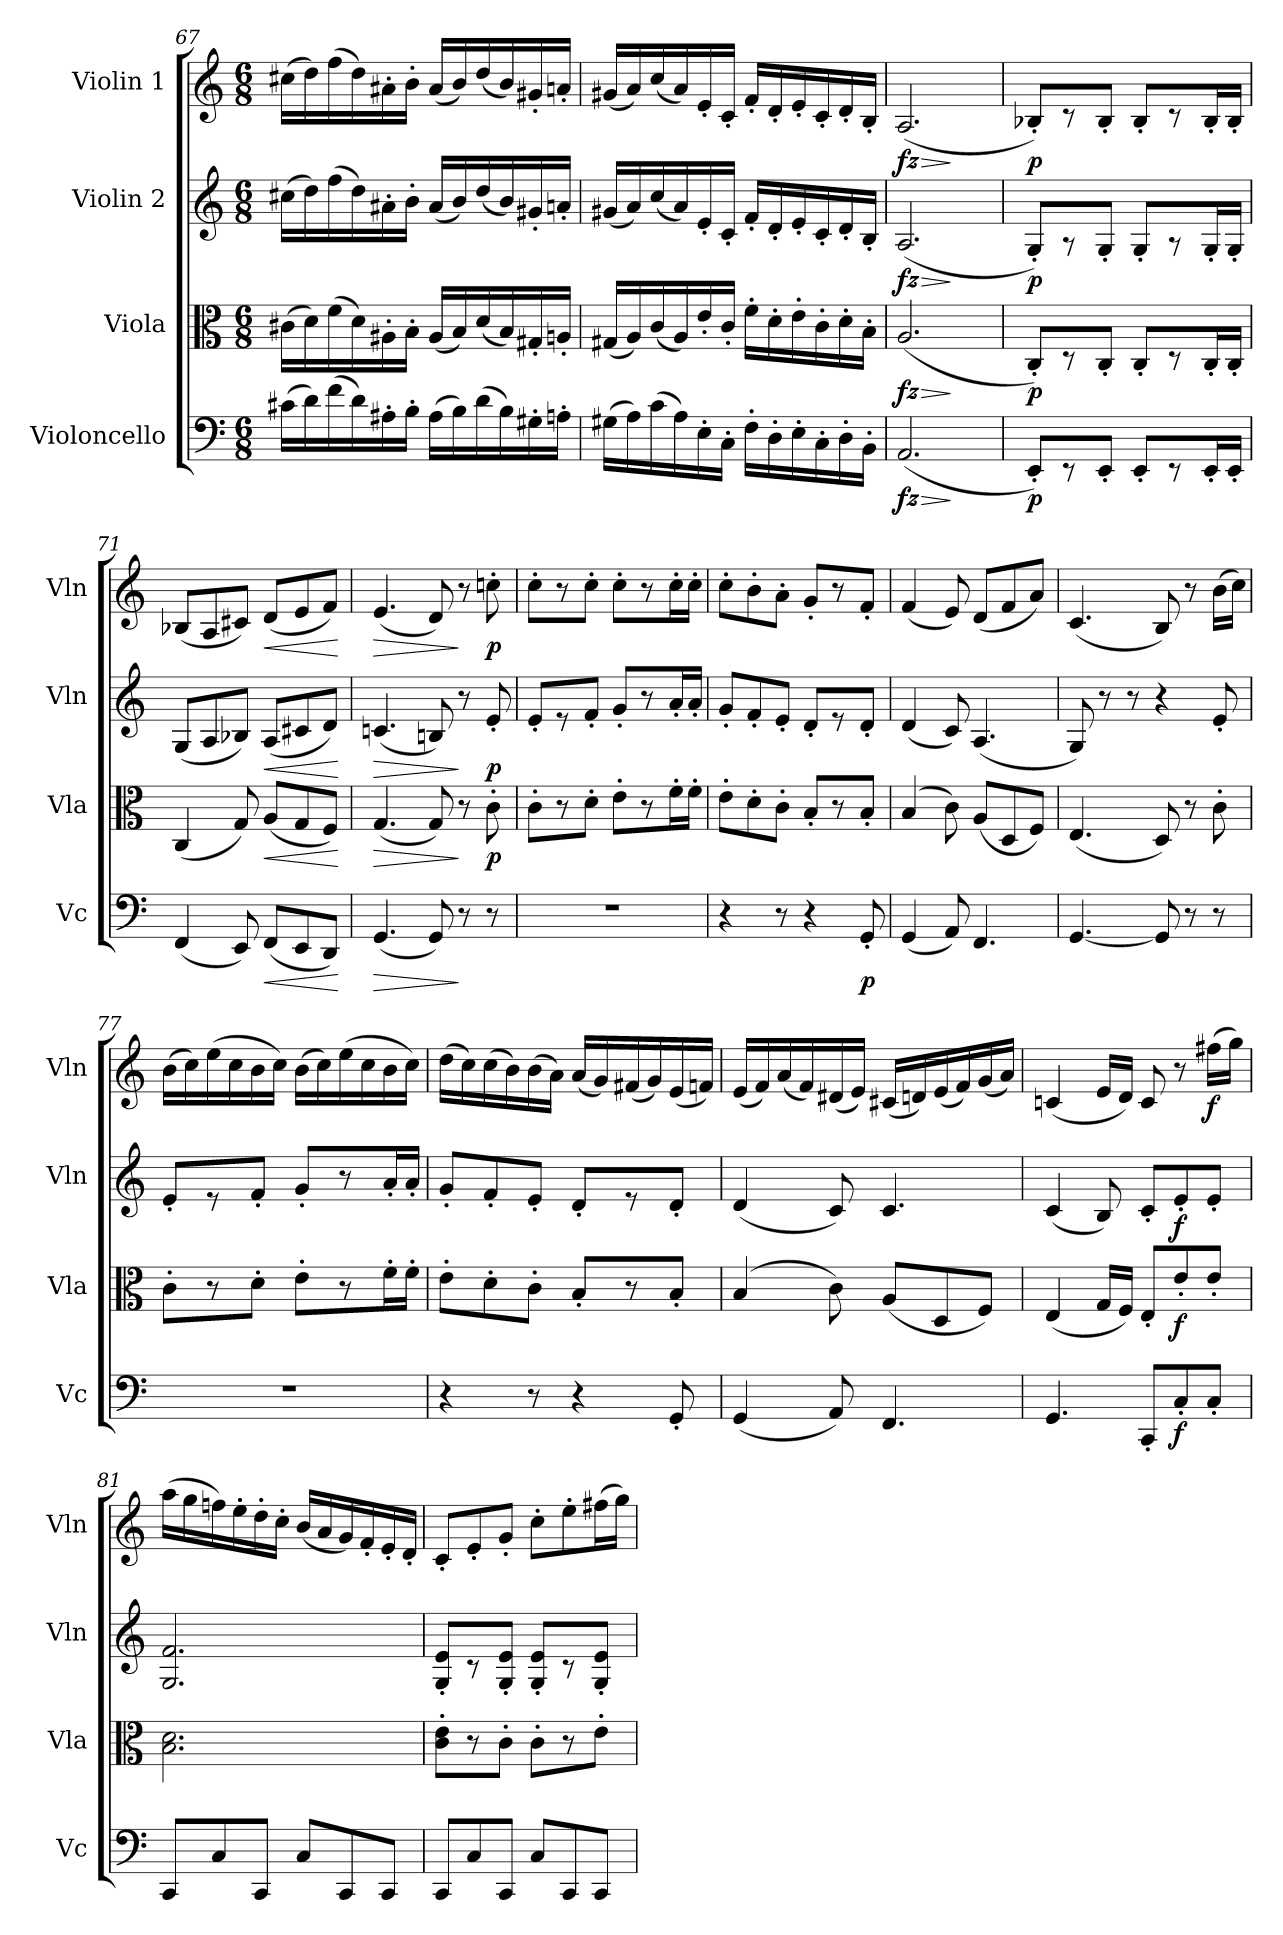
**kern	**dynam	**kern	**dynam	**kern	**dynam	**kern	**dynam
*part4	*part4	*part3	*part3	*part2	*part2	*part1	*part1
*staff4	*staff4	*staff3	*staff3	*staff2	*staff2	*staff1	*staff1
*I"Violoncello	*	*I"Viola	*	*I"Violin 2	*	*I"Violin 1	*
*I'Vc	*	*I'Vla	*	*I'Vln	*	*I'Vln	*
*clefF4	*	*clefC3	*	*clefG2	*	*clefG2	*
*k[]	*	*k[]	*	*k[]	*	*k[]	*
*M6/8	*	*M6/8	*	*M6/8	*	*M6/8	*
=67	=67	=67	=67	=67	=67	=67	=67
(16c#X\LL	.	(16c#X\LL	.	(16cc#X\LL	.	(16cc#X\LL	.
16d\)	.	16d\)	.	16dd\)	.	16dd\)	.
(16f\	.	(16f\	.	(16ff\	.	(16ff\	.
16d\)	.	16d\)	.	16dd\)	.	16dd\)	.
16A#X'\	.	16A#X'\	.	16a#X'\	.	16a#X'\	.
16B'\JJ	.	16B'\JJ	.	16b'\JJ	.	16b'\JJ	.
(16A#\LL	.	(16A#/LL	.	(16a#/LL	.	(16a#/LL	.
16B\)	.	16B/)	.	16b/)	.	16b/)	.
(16d\	.	(16d/	.	(16dd/	.	(16dd/	.
16B\)	.	16B/)	.	16b/)	.	16b/)	.
16G#X'\	.	16G#X'/	.	16g#X'/	.	16g#X'/	.
16An'\JJ	.	16An'/JJ	.	16an'/JJ	.	16an'/JJ	.
=68	=68	=68	=68	=68	=68	=68	=68
(16G#X\LL	.	(16G#X/LL	.	(16g#X/LL	.	(16g#X/LL	.
16A\)	.	16A/)	.	16a/)	.	16a/)	.
(16c\	.	(16c/	.	(16cc/	.	(16cc/	.
16A\)	.	16A/)	.	16a/)	.	16a/)	.
16E'\	.	16e'/	.	16e'/	.	16e'/	.
16C'\JJ	.	16c'/JJ	.	16c'/JJ	.	16c'/JJ	.
16F'\LL	.	16f'\LL	.	16f'/LL	.	16f'/LL	.
16D'\	.	16d'\	.	16d'/	.	16d'/	.
16E'\	.	16e'\	.	16e'/	.	16e'/	.
16C'\	.	16c'\	.	16c'/	.	16c'/	.
16D'\	.	16d'\	.	16d'/	.	16d'/	.
16BB'\JJ	.	16B'\JJ	.	16B'/JJ	.	16B'/JJ	.
!!LO:PB:g=z
=69	=69	=69	=69	=69	=69	=69	=69
!	!LO:HP:b	!	!LO:HP:b	!	!LO:HP:b	!	!LO:HP:b
!	!LO:DY:n=1:b	!	!LO:DY:n=1:b	!	!LO:DY:n=1:b	!	!LO:DY:n=1:b
(2.AA/	> fz	(2.A/	> fz	(2.A/	> fz	(2.A/	> fz
.	]	.	]	.	]	.	]
=70	=70	=70	=70	=70	=70	=70	=70
!	!LO:DY:b	!	!LO:DY:b	!	!LO:DY:b	!	!LO:DY:b
8EE'/L)	p	8C'/L)	p	8G'/L)	p	8B-X'/L)	p
8r	.	8r	.	8r	.	8r	.
8EE'/J	.	8C'/J	.	8G'/J	.	8B-'/J	.
8EE'/L	.	8C'/L	.	8G'/L	.	8B-'/L	.
8r	.	8r	.	8r	.	8r	.
16EE'/L	.	16C'/L	.	16G'/L	.	16B-'/L	.
16EE'/JJ	.	16C'/JJ	.	16G'/JJ	.	16B-'/JJ	.
=71	=71	=71	=71	=71	=71	=71	=71
(4FF/	.	(4C/	.	(8G/L	.	(8B-X/L	.
.	.	.	.	8A/	.	8A/	.
8EE/)	.	8G/)	.	8B-X/J)	.	8c#X/J)	.
!	!LO:HP:b	!	!LO:HP:b	!	!LO:HP:b	!	!LO:HP:b
(8FF/L	<	(8A/L	<	(8A/L	<	(8d/L	<
8EE/	.	8G/	.	8c#X/	.	8e/	.
8DD/J)	.	8F/J)	.	8d/J)	.	8f/J)	.
.	[	.	[	.	[	.	[
=72	=72	=72	=72	=72	=72	=72	=72
!	!LO:HP:b	!	!LO:HP:b	!	!LO:HP:b	!	!LO:HP:b
(4.GG/	>	(4.G/	>	(4.cn/	>	(4.e/	>
8GG/)	.	8G/)	.	8Bn/)	.	8d/)	.
8r	]	8r	]	8r	]	8r	]
!	!	!	!LO:DY:b	!	!LO:DY:b	!	!LO:DY:b
8r	.	8c'\	p	8e'/	p	8ccn'\	p
=73	=73	=73	=73	=73	=73	=73	=73
2.r	.	8c'\L	.	8e'/L	.	8cc'\L	.
.	.	8r	.	8r	.	8r	.
.	.	8d'\J	.	8f'/J	.	8cc'\J	.
.	.	8e'\L	.	8g'/L	.	8cc'\L	.
.	.	8r	.	8r	.	8r	.
.	.	16f'\L	.	16a'/L	.	16cc'\L	.
.	.	16f'\JJ	.	16a'/JJ	.	16cc'\JJ	.
=74	=74	=74	=74	=74	=74	=74	=74
4r	.	8e'\L	.	8g'/L	.	8cc'\L	.
.	.	8d'\	.	8f'/	.	8b'\	.
8r	.	8c'\J	.	8e'/J	.	8a'\J	.
4r	.	8B'/L	.	8d'/L	.	8g'/L	.
.	.	8r	.	8r	.	8r	.
!	!LO:DY:b	!	!	!	!	!	!
8GG'/	p	8B'/J	.	8d'/J	.	8f'/J	.
!!LO:LB:g=z
=75	=75	=75	=75	=75	=75	=75	=75
(4GG/	.	(4B/	.	(4d/	.	(4f/	.
8AA/)	.	8c\)	.	8c/)	.	8e/)	.
4.FF/	.	(8A/L	.	(4.A/	.	(8d/L	.
.	.	8D/	.	.	.	8f/	.
.	.	8F/J)	.	.	.	8a/J)	.
=76	=76	=76	=76	=76	=76	=76	=76
[4.GG/	.	(4.E/	.	8G/)	.	(4.c/	.
.	.	.	.	8r	.	.	.
.	.	.	.	8r	.	.	.
8GG/]	.	8D/)	.	4r	.	8B/)	.
8r	.	8r	.	.	.	8r	.
8r	.	8c'\	.	8e'/	.	(16b\LL	.
.	.	.	.	.	.	16cc\JJ)	.
=77	=77	=77	=77	=77	=77	=77	=77
2.r	.	8c'\L	.	8e'/L	.	(16b\LL	.
.	.	.	.	.	.	16cc\)	.
.	.	8r	.	8r	.	(16ee\	.
.	.	.	.	.	.	16cc\	.
.	.	8d'\J	.	8f'/J	.	16b\	.
.	.	.	.	.	.	16cc\JJ)	.
.	.	8e'\L	.	8g'/L	.	(16b\LL	.
.	.	.	.	.	.	16cc\)	.
.	.	8r	.	8r	.	(16ee\	.
.	.	.	.	.	.	16cc\	.
.	.	16f'\L	.	16a'/L	.	16b\	.
.	.	16f'\JJ	.	16a'/JJ	.	16cc\JJ)	.
=78	=78	=78	=78	=78	=78	=78	=78
4r	.	8e'\L	.	8g'/L	.	(16dd\LL	.
.	.	.	.	.	.	16cc\)	.
.	.	8d'\	.	8f'/	.	(16cc\	.
.	.	.	.	.	.	16b\)	.
8r	.	8c'\J	.	8e'/J	.	(16b\	.
.	.	.	.	.	.	16a\JJ)	.
4r	.	8B'/L	.	8d'/L	.	(16a/LL	.
.	.	.	.	.	.	16g/)	.
.	.	8r	.	8r	.	(16f#X/	.
.	.	.	.	.	.	16g/)	.
8GG'/	.	8B'/J	.	8d'/J	.	(16e/	.
.	.	.	.	.	.	16fn/JJ)	.
!!LO:LB:g=z
=79	=79	=79	=79	=79	=79	=79	=79
(4GG/	.	(4B/	.	(4d/	.	(16e/LL	.
.	.	.	.	.	.	16f/)	.
.	.	.	.	.	.	(16a/	.
.	.	.	.	.	.	16f/)	.
8AA/)	.	8c\)	.	8c/)	.	(16d#X/	.
.	.	.	.	.	.	16e/JJ)	.
4.FF/	.	(8A/L	.	4.c/	.	(16c#X/LL	.
.	.	.	.	.	.	16dn/)	.
.	.	8D/	.	.	.	(16e/	.
.	.	.	.	.	.	16f/)	.
.	.	8F/J)	.	.	.	(16g/	.
.	.	.	.	.	.	16a/JJ)	.
=80	=80	=80	=80	=80	=80	=80	=80
4.GG/	.	(4E/	.	(4c/	.	(4cn/	.
.	.	16G/LL	.	8B/)	.	16e/LL	.
.	.	16F/JJ)	.	.	.	16d/JJ)	.
8CC'/L	.	8E'/L	.	8c'/L	.	8c/	.
!	!LO:DY:b	!	!LO:DY:b	!	!LO:DY:b	!	!
8C'/	f	8e'/	f	8e'/	f	8r	.
!	!	!	!	!	!	!	!LO:DY:b
8C'/J	.	8e'/J	.	8e'/J	.	(16ff#X\LL	f
.	.	.	.	.	.	16gg\JJ)	.
=81	=81	=81	=81	=81	=81	=81	=81
8CC/L	.	2.B\ 2.d\	.	2.G/ 2.f/	.	(16aa\LL	.
.	.	.	.	.	.	16gg\	.
8C/	.	.	.	.	.	16ffn\)	.
.	.	.	.	.	.	16ee'\	.
8CC/J	.	.	.	.	.	16dd'\	.
.	.	.	.	.	.	16cc'\JJ	.
8C/L	.	.	.	.	.	(16b/LL	.
.	.	.	.	.	.	16a/	.
8CC/	.	.	.	.	.	16g/)	.
.	.	.	.	.	.	16f'/	.
8CC/J	.	.	.	.	.	16e'/	.
.	.	.	.	.	.	16d'/JJ	.
!!LO:LB:g=z
=82	=82	=82	=82	=82	=82	=82	=82
8CC/L	.	8c\' 8e\'L	.	8G/' 8e/'L	.	8c'/L	.
8C/	.	8r	.	8r	.	8e'/	.
8CC/J	.	8c'\J	.	8G/' 8e/'J	.	8g'/J	.
8C/L	.	8c'\L	.	8G/' 8e/'L	.	8cc'\L	.
8CC/	.	8r	.	8r	.	8ee'\	.
8CC/J	.	8e'\J	.	8G/' 8e/'J	.	(16ff#X\L	.
.	.	.	.	.	.	16gg\JJ)	.
=	=	=	=	=	=	=	=
*-	*-	*-	*-	*-	*-	*-	*-
